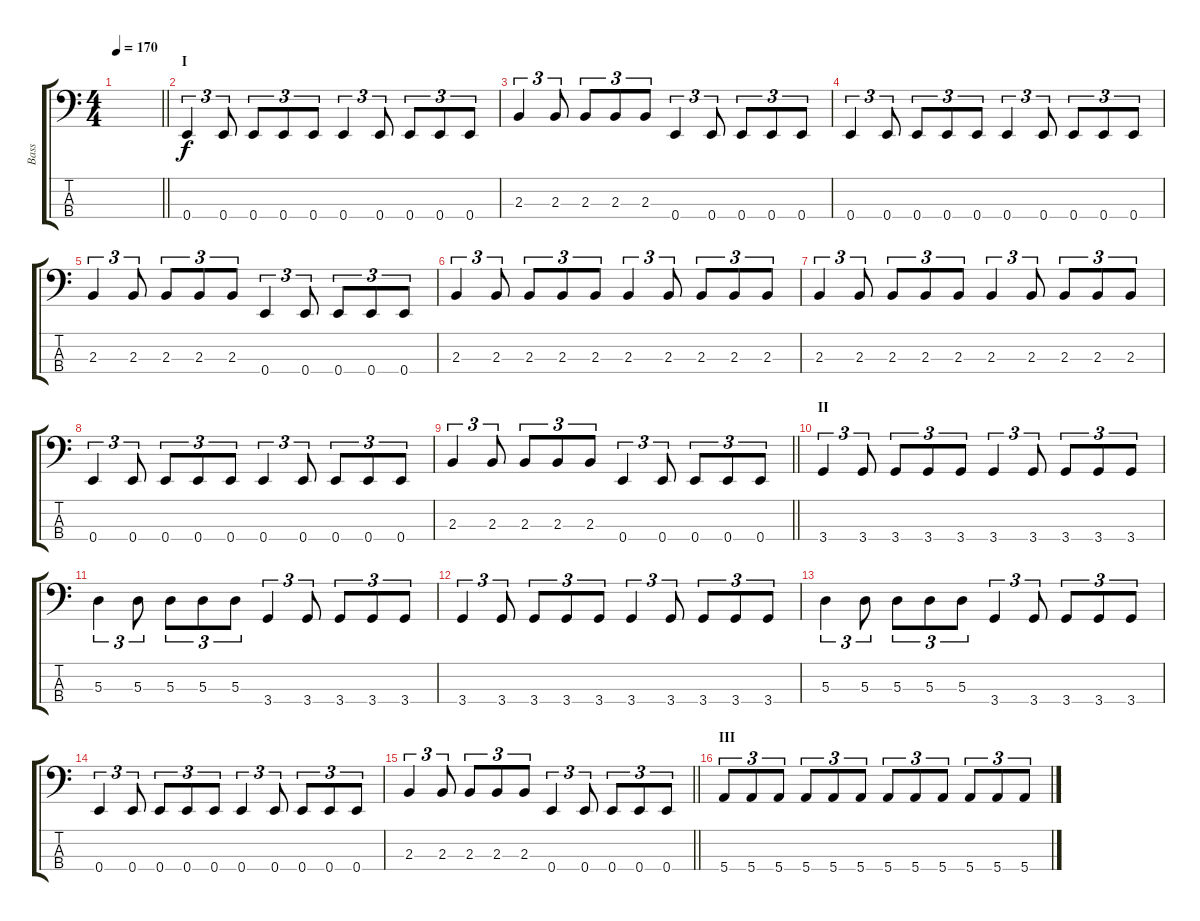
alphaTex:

\track ("Bass" "Bass") {instrument electricbasspick}
\staff {score tabs}
\tuning (G2 D2 A1 E1) {hide}
\ts (4 4)
\tempo 170
\clef f4
\barLineRight lightlight
\ks c
|
\section ("" "I")
0.4.4{tu (3 2)} 0.4.8{tu (3 2)} 0.4.8{tu (3 2)} 0.4.8{tu (3 2)} 0.4.8{tu (3 2)} 0.4.4{tu (3 2)} 0.4.8{tu (3 2)} 0.4.8{tu (3 2)} 0.4.8{tu (3 2)} 0.4.8{tu (3 2)} |
2.3.4{tu (3 2)} 2.3.8{tu (3 2)} 2.3.8{tu (3 2)} 2.3.8{tu (3 2)} 2.3.8{tu (3 2)} 0.4.4{tu (3 2)} 0.4.8{tu (3 2)} 0.4.8{tu (3 2)} 0.4.8{tu (3 2)} 0.4.8{tu (3 2)} |
0.4.4{tu (3 2)} 0.4.8{tu (3 2)} 0.4.8{tu (3 2)} 0.4.8{tu (3 2)} 0.4.8{tu (3 2)} 0.4.4{tu (3 2)} 0.4.8{tu (3 2)} 0.4.8{tu (3 2)} 0.4.8{tu (3 2)} 0.4.8{tu (3 2)} |
2.3.4{tu (3 2)} 2.3.8{tu (3 2)} 2.3.8{tu (3 2)} 2.3.8{tu (3 2)} 2.3.8{tu (3 2)} 0.4.4{tu (3 2)} 0.4.8{tu (3 2)} 0.4.8{tu (3 2)} 0.4.8{tu (3 2)} 0.4.8{tu (3 2)} |
2.3.4{tu (3 2)} 2.3.8{tu (3 2)} 2.3.8{tu (3 2)} 2.3.8{tu (3 2)} 2.3.8{tu (3 2)} 2.3.4{tu (3 2)} 2.3.8{tu (3 2)} 2.3.8{tu (3 2)} 2.3.8{tu (3 2)} 2.3.8{tu (3 2)} |
2.3.4{tu (3 2)} 2.3.8{tu (3 2)} 2.3.8{tu (3 2)} 2.3.8{tu (3 2)} 2.3.8{tu (3 2)} 2.3.4{tu (3 2)} 2.3.8{tu (3 2)} 2.3.8{tu (3 2)} 2.3.8{tu (3 2)} 2.3.8{tu (3 2)} |
0.4.4{tu (3 2)} 0.4.8{tu (3 2)} 0.4.8{tu (3 2)} 0.4.8{tu (3 2)} 0.4.8{tu (3 2)} 0.4.4{tu (3 2)} 0.4.8{tu (3 2)} 0.4.8{tu (3 2)} 0.4.8{tu (3 2)} 0.4.8{tu (3 2)} |
\barLineRight lightlight
2.3.4{tu (3 2)} 2.3.8{tu (3 2)} 2.3.8{tu (3 2)} 2.3.8{tu (3 2)} 2.3.8{tu (3 2)} 0.4.4{tu (3 2)} 0.4.8{tu (3 2)} 0.4.8{tu (3 2)} 0.4.8{tu (3 2)} 0.4.8{tu (3 2)} |
\section ("" "II")
3.4.4{tu (3 2)} 3.4.8{tu (3 2)} 3.4.8{tu (3 2)} 3.4.8{tu (3 2)} 3.4.8{tu (3 2)} 3.4.4{tu (3 2)} 3.4.8{tu (3 2)} 3.4.8{tu (3 2)} 3.4.8{tu (3 2)} 3.4.8{tu (3 2)} |
5.3.4{tu (3 2)} 5.3.8{tu (3 2)} 5.3.8{tu (3 2)} 5.3.8{tu (3 2)} 5.3.8{tu (3 2)} 3.4.4{tu (3 2)} 3.4.8{tu (3 2)} 3.4.8{tu (3 2)} 3.4.8{tu (3 2)} 3.4.8{tu (3 2)} |
3.4.4{tu (3 2)} 3.4.8{tu (3 2)} 3.4.8{tu (3 2)} 3.4.8{tu (3 2)} 3.4.8{tu (3 2)} 3.4.4{tu (3 2)} 3.4.8{tu (3 2)} 3.4.8{tu (3 2)} 3.4.8{tu (3 2)} 3.4.8{tu (3 2)} |
5.3.4{tu (3 2)} 5.3.8{tu (3 2)} 5.3.8{tu (3 2)} 5.3.8{tu (3 2)} 5.3.8{tu (3 2)} 3.4.4{tu (3 2)} 3.4.8{tu (3 2)} 3.4.8{tu (3 2)} 3.4.8{tu (3 2)} 3.4.8{tu (3 2)} |
0.4.4{tu (3 2)} 0.4.8{tu (3 2)} 0.4.8{tu (3 2)} 0.4.8{tu (3 2)} 0.4.8{tu (3 2)} 0.4.4{tu (3 2)} 0.4.8{tu (3 2)} 0.4.8{tu (3 2)} 0.4.8{tu (3 2)} 0.4.8{tu (3 2)} |
\barLineRight lightlight
2.3.4{tu (3 2)} 2.3.8{tu (3 2)} 2.3.8{tu (3 2)} 2.3.8{tu (3 2)} 2.3.8{tu (3 2)} 0.4.4{tu (3 2)} 0.4.8{tu (3 2)} 0.4.8{tu (3 2)} 0.4.8{tu (3 2)} 0.4.8{tu (3 2)} |
\section ("" "III")
5.4.8{tu (3 2)} 5.4.8{tu (3 2)} 5.4.8{tu (3 2)} 5.4.8{tu (3 2)} 5.4.8{tu (3 2)} 5.4.8{tu (3 2)} 5.4.8{tu (3 2)} 5.4.8{tu (3 2)} 5.4.8{tu (3 2)} 5.4.8{tu (3 2)} 5.4.8{tu (3 2)} 5.4.8{tu (3 2)}
